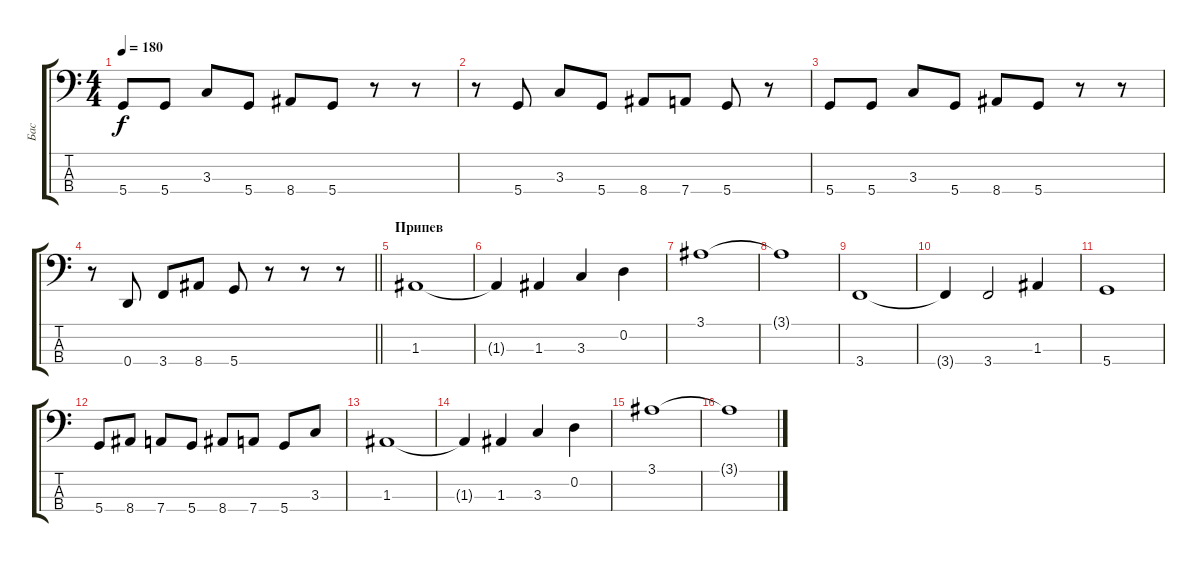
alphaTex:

\track ("Бас" "Бас") {instrument electricbasspick}
\staff {score tabs}
\tuning (G2 D2 A1 D1) {hide}
\ts (4 4)
\tempo 180
\clef f4
\ks c
5.4.8{dy f} 5.4.8 3.3.8 5.4.8 8.4.8 5.4.8 r.8 r.8 |
r.8 5.4.8 3.3.8 5.4.8 8.4.8 7.4.8 5.4.8 r.8 |
5.4.8 5.4.8 3.3.8 5.4.8 8.4.8 5.4.8 r.8 r.8 |
\barLineRight lightlight
r.8 0.4.8 3.4.8 8.4.8 5.4.8 r.8 r.8 r.8 |
\section ("" "Припев")
1.3.1 |
1.3{t}.4 1.3.4 3.3.4 0.2.4 |
3.1.1 |
3.1{t}.1 |
3.4.1 |
3.4{t}.4 3.4.2 1.3.4 |
5.4.1 |
5.4.8 8.4.8 7.4.8 5.4.8 8.4.8 7.4.8 5.4.8 3.3.8 |
1.3.1 |
1.3{t}.4 1.3.4 3.3.4 0.2.4 |
3.1.1 |
3.1{t}.1
